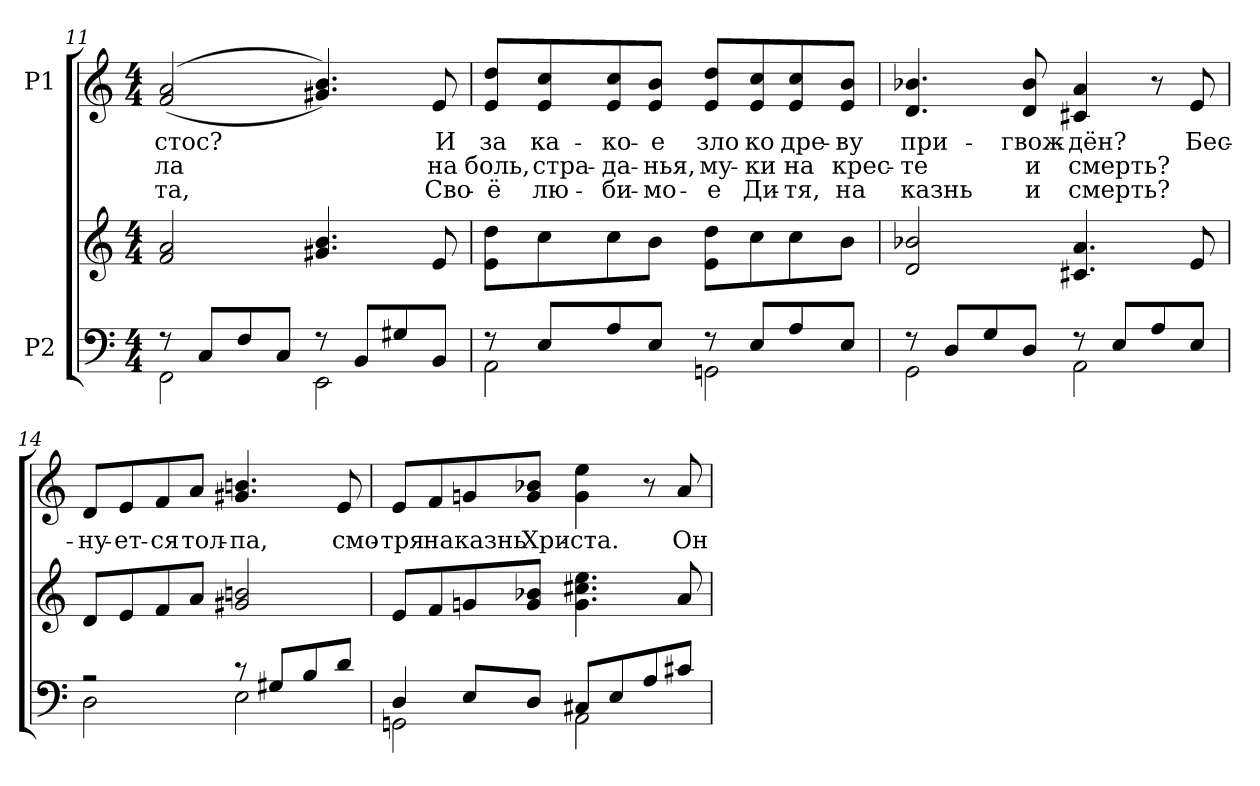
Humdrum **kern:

**kern	**kern	**kern	**text	**text	**text
*part2	*part2	*part1	*part1	*part1	*part1
*staff3	*staff2	*staff1	*staff1	*staff1	*staff1
*I"P2	*	*I"P1	*	*	*
!!LO:PB:g=z
*clefF4	*clefG2	*clefG2	*	*	*
*k[]	*k[]	*k[]	*	*	*
*C:	*C:	*C:	*	*	*
*M4/4	*M4/4	*M4/4	*	*	*
=11	=11	=11	=11	=11	=11
*^	*	*	*	*	*
!	!	!	!	!LO:LY:b:color=#000000	!LO:LY:b:color=#000000	!LO:LY:b:color=#000000
8r	2FFi\	2fi/ 2ai	((2fi/ 2ai	-стос?	-ла	-та,
8Ci/L	.	.	.	.	.	.
8Fi/	.	.	.	.	.	.
8Ci/J	.	.	.	.	.	.
8r	2EEi\	4.g#Xi/ 4.bi	4.g#Xi/ 4.bi))	.	.	.
8BBi/L	.	.	.	.	.	.
8G#Xi/	.	.	.	.	.	.
!	!	!	!	!LO:LY:b:color=#000000	!LO:LY:b:color=#000000	!LO:LY:b:color=#000000
8BBi/J	.	8ei/	8ei/	И	на	Сво-
=12	=12	=12	=12	=12	=12	=12
!	!	!	!	!LO:LY:b:color=#000000	!LO:LY:b:color=#000000	!LO:LY:b:color=#000000
8r	2AAi\	8ei\ 8ddiL	8ei/ 8ddiL	за	боль,	-ё
!	!	!	!	!LO:LY:b:color=#000000	!LO:LY:b:color=#000000	!LO:LY:b:color=#000000
8Ei/L	.	8cci\	8ei/ 8cci	ка-	стра-	лю-
!	!	!	!	!LO:LY:b:color=#000000	!LO:LY:b:color=#000000	!LO:LY:b:color=#000000
8Ai/	.	8cci\	8ei/ 8cci	-ко-	-да-	-би-
!	!	!	!	!LO:LY:b:color=#000000	!LO:LY:b:color=#000000	!LO:LY:b:color=#000000
8Ei/J	.	8bi\J	8ei/ 8biJ	-е	-нья,	-мо-
!	!	!	!	!LO:LY:b:color=#000000	!LO:LY:b:color=#000000	!LO:LY:b:color=#000000
8r	2GGni\	8ei\ 8ddiL	8ei/ 8ddiL	зло	му-	-е
!	!	!	!	!LO:LY:b:color=#000000	!LO:LY:b:color=#000000	!LO:LY:b:color=#000000
8Ei/L	.	8cci\	8ei/ 8cci	ко	-ки	Ди-
!	!	!	!	!LO:LY:b:color=#000000	!LO:LY:b:color=#000000	!LO:LY:b:color=#000000
8Ai/	.	8cci\	8ei/ 8cci	дре-	на	-тя,
!	!	!	!	!LO:LY:b:color=#000000	!LO:LY:b:color=#000000	!LO:LY:b:color=#000000
8Ei/J	.	8bi\J	8ei/ 8biJ	-ву	крес-	на
=13	=13	=13	=13	=13	=13	=13
!	!	!	!	!LO:LY:b:color=#000000	!LO:LY:b:color=#000000	!LO:LY:b:color=#000000
8r	2GGi\	2di/ 2b-Xi	4.di/ 4.b-Xi	при-	-те	казнь
8Di/L	.	.	.	.	.	.
8Gi/	.	.	.	.	.	.
!	!	!	!	!LO:LY:b:color=#000000	!LO:LY:b:color=#000000	!LO:LY:b:color=#000000
8Di/J	.	.	8di/ 8b-i	-гвож-	и	и
!	!	!	!	!LO:LY:b:color=#000000	!LO:LY:b:color=#000000	!LO:LY:b:color=#000000
8r	2AAi\	4.c#Xi/ 4.ai	4c#Xi/ 4ai	-дён?	смерть?	смерть?
8Ei/L	.	.	.	.	.	.
8Ai/	.	.	8r	.	.	.
!	!	!	!	!LO:LY:b:color=#000000	!	!
8Ei/J	.	8ei/	8ei/	Бес-	.	.
!!LO:LB:g=z
=14	=14	=14	=14	=14	=14	=14
!	!	!	!	!LO:LY:b:color=#000000	!	!
2r	2Di\	8di/L	8di/L	-ну-	.	.
!	!	!	!	!LO:LY:b:color=#000000	!	!
.	.	8ei/	8ei/	-ет-	.	.
!	!	!	!	!LO:LY:b:color=#000000	!	!
.	.	8fi/	8fi/	-ся	.	.
!	!	!	!	!LO:LY:b:color=#000000	!	!
.	.	8ai/J	8ai/J	тол-	.	.
!	!	!	!	!LO:LY:b:color=#000000	!	!
8r	2Ei\	2g#Xi/ 2bni	4.g#Xi/ 4.bni	-па,	.	.
8G#Xi/L	.	.	.	.	.	.
8Bi/	.	.	.	.	.	.
!	!	!	!	!LO:LY:b:color=#000000	!	!
8di/J	.	.	8ei/	смо-	.	.
=15	=15	=15	=15	=15	=15	=15
!	!	!	!	!LO:LY:b:color=#000000	!	!
4Di/	2GGni\	8ei/L	8ei/L	-тря	.	.
!	!	!	!	!LO:LY:b:color=#000000	!	!
.	.	8fi/	8fi/	на	.	.
!	!	!	!	!LO:LY:b:color=#000000	!	!
8Ei/L	.	8gni/	8gni/	казнь	.	.
!	!	!	!	!LO:LY:b:color=#000000	!	!
8Di/J	.	8gi/ 8b-XiJ	8gi/ 8b-XiJ	Хри-	.	.
!	!	!	!	!LO:LY:b:color=#000000	!	!
8C#Xi/L	2AAi\	4.gi\ 4.cc#Xi 4.eei	4gi\ 4eei	-ста.	.	.
8Ei/	.	.	.	.	.	.
8Ai/	.	.	8r	.	.	.
!	!	!	!	!LO:LY:b:color=#000000	!	!
8c#Xi/J	.	8ai/	8ai/	Он	.	.
*v	*v	*	*	*	*	*
=	=	=	=	=	=
*-	*-	*-	*-	*-	*-
